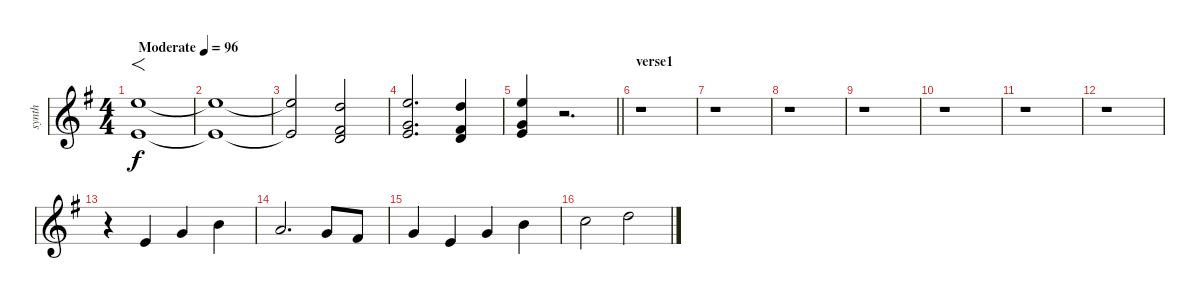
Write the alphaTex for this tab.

\track ("synth" "synth") {instrument synthstrings1}
\staff {score}
\tuning (E4 B3 G3 D3 A2 E2) {hide}
\ts (4 4)
\tempo (96 "Moderate")
\clef g2
\ks eminor
(0.1 21.3).1{f dy f instrument synthstrings1} |
(0.1{t} 21.3{t}).1 |
(0.1{t} 21.3{t}).2 (10.1 3.2 11.3).2 |
(0.1 17.2 17.4).2{d} (10.1 3.2 11.3).4 |
\barLineRight lightlight
(0.1 17.2 17.4).4 r.2{d} |
\section ("" "verse1")
r.1 |
r.1 |
r.1 |
r.1 |
r.1 |
r.1 |
r.1 |
r.4 14.4.4 8.2.4 7.1.4 |
5.1.2{d} 3.1.8 2.1.8 |
8.2.4 14.4.4 8.2.4 7.1.4 |
8.1.2 10.1.2
